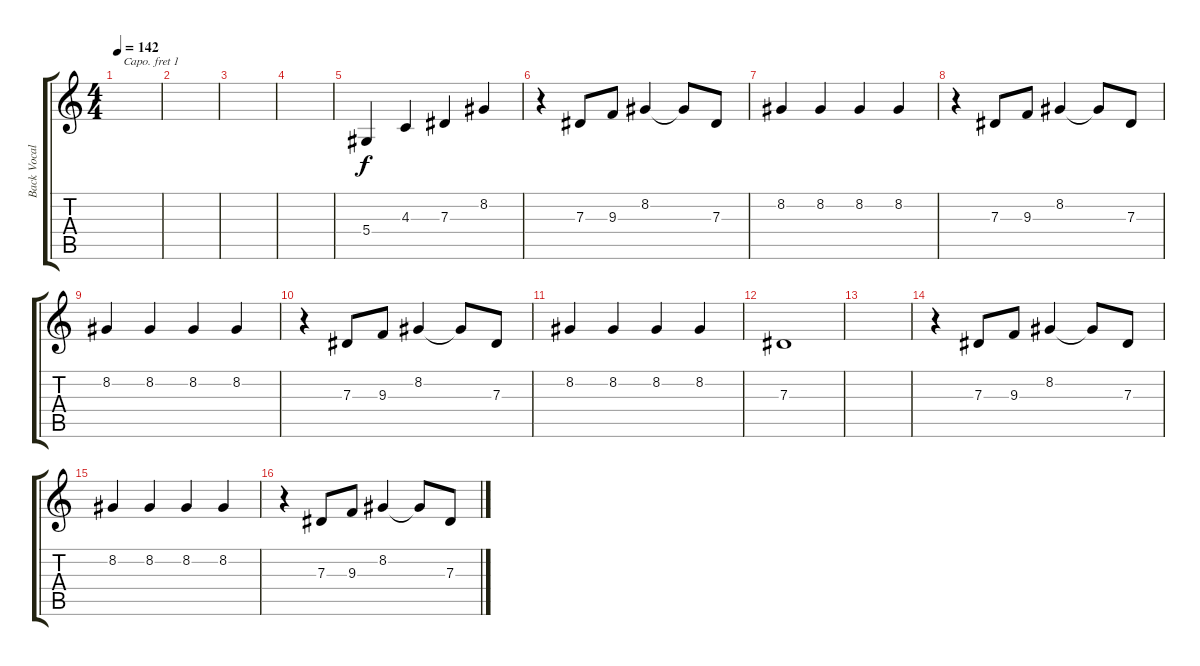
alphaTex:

\track ("Back Vocal" "Back Vocal") {instrument lead2sawtooth}
\staff {score tabs}
\capo 1
\tuning (E4 B3 G3 D3 A2 E2) {hide}
\ts (4 4)
\tempo 142
\clef g2
\ks c
|
|
|
|
5.4.4 4.3.4 7.3.4 8.2.4 |
r.4 7.3.8 9.3.8 8.2.4 8.2{t}.8 7.3.8 |
8.2.4 8.2.4 8.2.4 8.2.4 |
r.4 7.3.8 9.3.8 8.2.4 8.2{t}.8 7.3.8 |
8.2.4 8.2.4 8.2.4 8.2.4 |
r.4 7.3.8 9.3.8 8.2.4 8.2{t}.8 7.3.8 |
8.2.4 8.2.4 8.2.4 8.2.4 |
7.3.1 |
|
r.4 7.3.8 9.3.8 8.2.4 8.2{t}.8 7.3.8 |
8.2.4 8.2.4 8.2.4 8.2.4 |
r.4 7.3.8 9.3.8 8.2.4 8.2{t}.8 7.3.8
